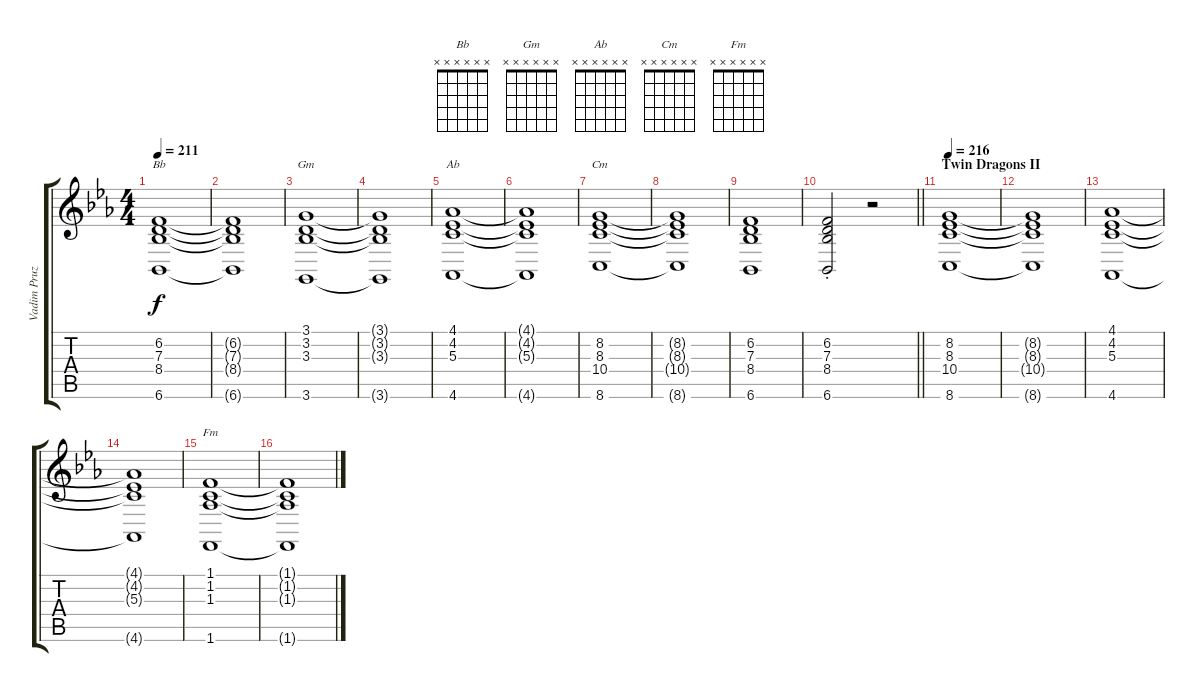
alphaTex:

\track ("Vadim Pruzhanov (Keyboard - Strings)" "Vadim Pruz") {instrument stringensemble1}
\staff {score tabs}
\tuning (E4 B3 G3 D3 A2 E2) {hide}
\chord ("Bb" x x x x x x)
\chord ("Gm" x x x x x x)
\chord ("Ab" x x x x x x)
\chord ("Cm" x x x x x x)
\chord ("Fm" x x x x x x)
\ts (4 4)
\tempo 211
\clef g2
\ks eb
(6.2 7.3 8.4 6.6).1{ch "Bb" dy f} |
(6.2{t} 7.3{t} 8.4{t} 6.6{t}).1 |
(3.1 3.2 3.3 3.6).1{ch "Gm"} |
(3.1{t} 3.2{t} 3.3{t} 3.6{t}).1 |
(4.1 4.2 5.3 4.6).1{ch "Ab"} |
(4.1{t} 4.2{t} 5.3{t} 4.6{t}).1 |
(8.2 8.3 10.4 8.6).1{ch "Cm"} |
(8.2{t} 8.3{t} 10.4{t} 8.6{t}).1 |
(6.2 7.3 8.4 6.6).1 |
\barLineRight lightlight
(6.2{st} 7.3{st} 8.4{st} 6.6{st}).2 r.2 |
\section ("" "Twin Dragons II")
\tempo 216
(8.2 8.3 10.4 8.6).1 |
(8.2{t} 8.3{t} 10.4{t} 8.6{t}).1 |
(4.1 4.2 5.3 4.6).1 |
(4.1{t} 4.2{t} 5.3{t} 4.6{t}).1 |
(1.1 1.2 1.3 1.6).1{ch "Fm"} |
(1.1{t} 1.2{t} 1.3{t} 1.6{t}).1
